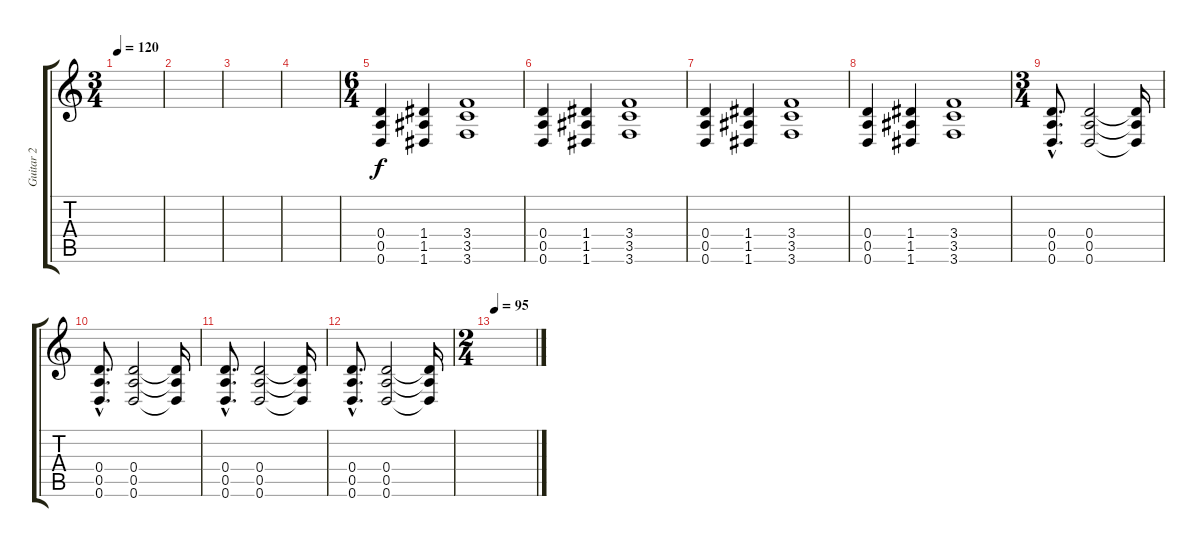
\track ("Guitar 2" "Guitar 2") {instrument distortionguitar}
\staff {score tabs}
\tuning (E4 B3 G3 D3 A2 D2) {hide}
\ts (3 4)
\tempo 120
\clef g2
\ks c
|
|
|
|
\ts (6 4)
(0.4 0.5 0.6).4{volume 13 instrument pad3polysynth} (1.4 1.5 1.6).4 (3.4 3.5 3.6).1 |
(0.4 0.5 0.6).4{instrument pad3polysynth} (1.4 1.5 1.6).4 (3.4 3.5 3.6).1 |
(0.4 0.5 0.6).4{instrument pad3polysynth} (1.4 1.5 1.6).4 (3.4 3.5 3.6).1 |
(0.4 0.5 0.6).4{instrument pad3polysynth} (1.4 1.5 1.6).4 (3.4 3.5 3.6).1 |
\ts (3 4)
(0.4{hac} 0.5{hac} 0.6{hac}).8{d} (0.4 0.5 0.6).2 (0.4{t} 0.5{t} 0.6{t}).16 |
(0.4{hac} 0.5{hac} 0.6{hac}).8{d} (0.4 0.5 0.6).2 (0.4{t} 0.5{t} 0.6{t}).16 |
(0.4{hac} 0.5{hac} 0.6{hac}).8{d} (0.4 0.5 0.6).2 (0.4{t} 0.5{t} 0.6{t}).16 |
(0.4{hac} 0.5{hac} 0.6{hac}).8{d} (0.4 0.5 0.6).2 (0.4{t} 0.5{t} 0.6{t}).16 |
\ts (2 4)
\tempo 95
